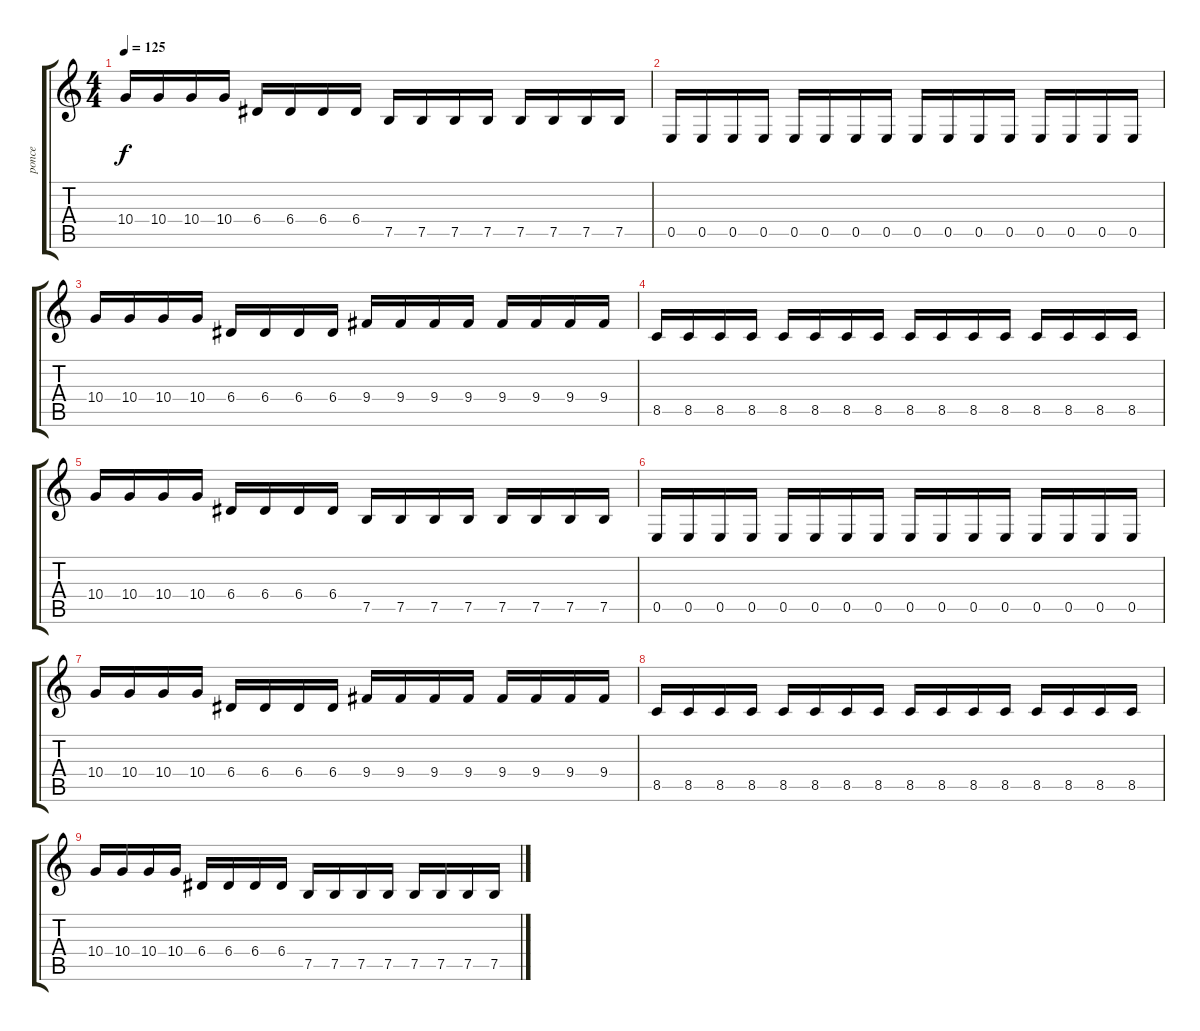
\track ("ponce" "ponce") {instrument overdrivenguitar}
\staff {score tabs}
\tuning (B3 Gb3 D3 A2 E2 B1) {hide}
\ts (4 4)
\tempo 125
\clef g2
\ks c
10.4.16{dy f} 10.4.16 10.4.16 10.4.16 6.4.16 6.4.16 6.4.16 6.4.16 7.5.16 7.5.16 7.5.16 7.5.16 7.5.16 7.5.16 7.5.16 7.5.16 |
0.5.16 0.5.16 0.5.16 0.5.16 0.5.16 0.5.16 0.5.16 0.5.16 0.5.16 0.5.16 0.5.16 0.5.16 0.5.16 0.5.16 0.5.16 0.5.16 |
10.4.16 10.4.16 10.4.16 10.4.16 6.4.16 6.4.16 6.4.16 6.4.16 9.4.16 9.4.16 9.4.16 9.4.16 9.4.16 9.4.16 9.4.16 9.4.16 |
8.5.16 8.5.16 8.5.16 8.5.16 8.5.16 8.5.16 8.5.16 8.5.16 8.5.16 8.5.16 8.5.16 8.5.16 8.5.16 8.5.16 8.5.16 8.5.16 |
10.4.16 10.4.16 10.4.16 10.4.16 6.4.16 6.4.16 6.4.16 6.4.16 7.5.16 7.5.16 7.5.16 7.5.16 7.5.16 7.5.16 7.5.16 7.5.16 |
0.5.16 0.5.16 0.5.16 0.5.16 0.5.16 0.5.16 0.5.16 0.5.16 0.5.16 0.5.16 0.5.16 0.5.16 0.5.16 0.5.16 0.5.16 0.5.16 |
10.4.16 10.4.16 10.4.16 10.4.16 6.4.16 6.4.16 6.4.16 6.4.16 9.4.16 9.4.16 9.4.16 9.4.16 9.4.16 9.4.16 9.4.16 9.4.16 |
8.5.16 8.5.16 8.5.16 8.5.16 8.5.16 8.5.16 8.5.16 8.5.16 8.5.16 8.5.16 8.5.16 8.5.16 8.5.16 8.5.16 8.5.16 8.5.16 |
10.4.16 10.4.16 10.4.16 10.4.16 6.4.16 6.4.16 6.4.16 6.4.16 7.5.16 7.5.16 7.5.16 7.5.16 7.5.16 7.5.16 7.5.16 7.5.16
